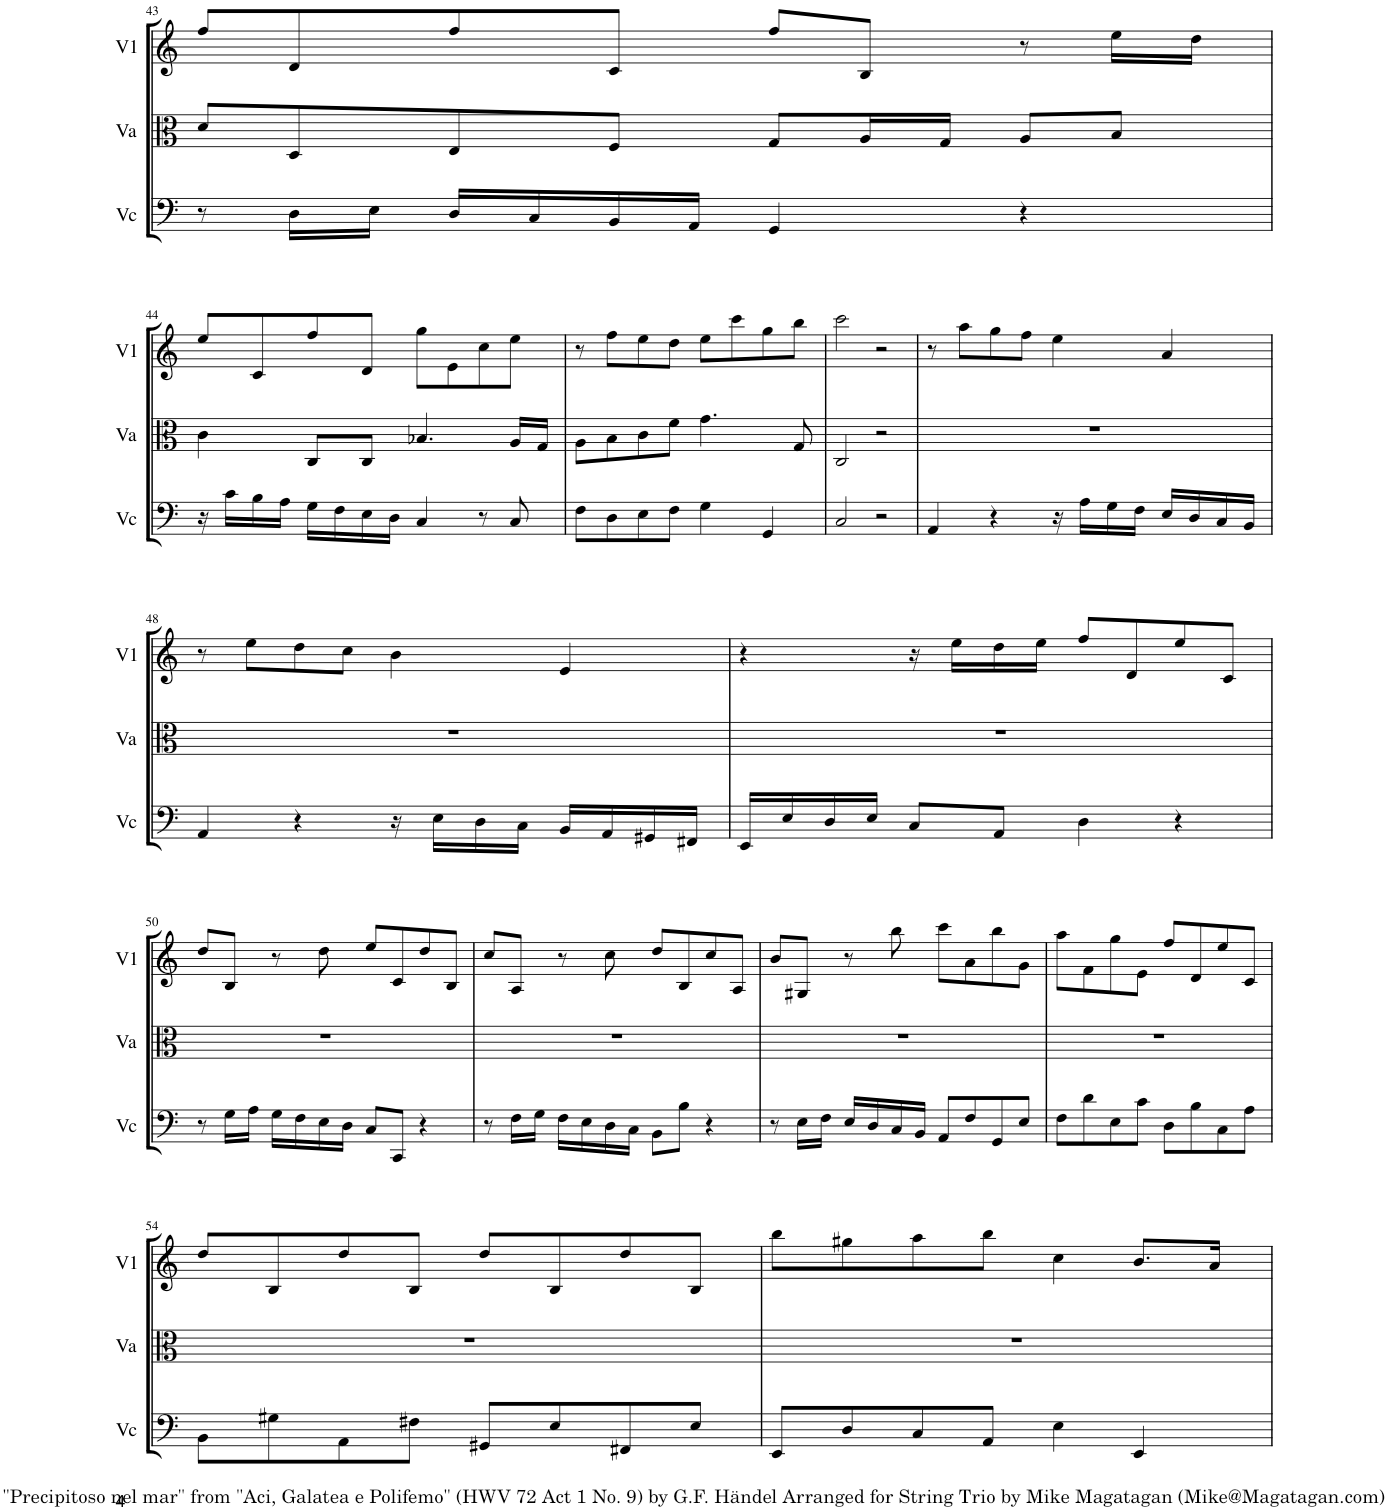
**kern	**kern	**kern
*part3	*part2	*part1
*staff3	*staff2	*staff1
*I"Cello	*I"Viola	*I"Violin
*	*I'Va	*I'V1
!!LO:PB:g=z
*clefF4	*clefC3	*clefG2
*k[]	*k[]	*k[]
*M4/4	*M4/4	*M4/4
*met(c)	*met(c)	*met(c)
=43	=43	=43
8r	8d/L	8ff/L
16D\LL	8D/	8d/
16E\JJ	.	.
16D/LL	8E/	8ff/
16C/	.	.
16BB/	8F/J	8c/J
16AA/JJ	.	.
4GG/	8G/L	8ff/L
.	16A/L	8B/J
.	16G/JJ	.
4r	8A/L	8r
.	8B/J	16ee\LL
.	.	16dd\JJ
!!LO:LB:g=z
=44	=44	=44
16r	4c\	8ee/L
16c\LL	.	.
16B\	.	8c/
16A\JJ	.	.
16G\LL	8C/L	8ff/
16F\	.	.
16E\	8C/J	8d/J
16D\JJ	.	.
4C/	4.B-X/	8gg\L
.	.	8e\
8r	.	8cc\
8C/	16A/LL	8ee\J
.	16G/JJ	.
=45	=45	=45
8F\L	8A\L	8r
8D\	8B\	8ff\L
8E\	8c\	8ee\
8F\J	8f\J	8dd\J
4G\	4.g\	8ee\L
.	.	8ccc\
4GG/	.	8gg\
.	8G/	8bb\J
=46	=46	=46
2C/	2C/	2ccc\
2r	2r	2r
=47	=47	=47
4AA/	1r	8r
.	.	8aa\L
4r	.	8gg\
.	.	8ff\J
16r	.	4ee\
16A\LL	.	.
16G\	.	.
16F\JJ	.	.
16E/LL	.	4a/
16D/	.	.
16C/	.	.
16BB/JJ	.	.
!!LO:LB:g=z
=48	=48	=48
4AA/	1r	8r
.	.	8ee\L
4r	.	8dd\
.	.	8cc\J
16r	.	4b\
16E\LL	.	.
16D\	.	.
16C\JJ	.	.
16BB/LL	.	4e/
16AA/	.	.
16GG#X/	.	.
16FF#X/JJ	.	.
=49	=49	=49
16EE/LL	1r	4r
16E/	.	.
16D/	.	.
16E/JJ	.	.
8C/L	.	16r
.	.	16ee\LL
8AA/J	.	16dd\
.	.	16ee\JJ
4D\	.	8ff/L
.	.	8d/
4r	.	8ee/
.	.	8c/J
!!LO:LB:g=z
=50	=50	=50
8r	1r	8dd/L
16G\LL	.	8B/J
16A\JJ	.	.
16G\LL	.	8r
16F\	.	.
16E\	.	8dd\
16D\JJ	.	.
8C/L	.	8ee/L
8CC/J	.	8c/
4r	.	8dd/
.	.	8B/J
=51	=51	=51
8r	1r	8cc/L
16F\LL	.	8A/J
16G\JJ	.	.
16F\LL	.	8r
16E\	.	.
16D\	.	8cc\
16C\JJ	.	.
8BB\L	.	8dd/L
8B\J	.	8B/
4r	.	8cc/
.	.	8A/J
=52	=52	=52
8r	1r	8b/L
16E\LL	.	8G#X/J
16F\JJ	.	.
16E/LL	.	8r
16D/	.	.
16C/	.	8bb\
16BB/JJ	.	.
8AA/L	.	8ccc\L
8F/	.	8a\
8GG/	.	8bb\
8E/J	.	8g\J
=53	=53	=53
8F\L	1r	8aa\L
8d\	.	8f\
8E\	.	8gg\
8c\J	.	8e\J
8D\L	.	8ff/L
8B\	.	8d/
8C\	.	8ee/
8A\J	.	8c/J
!!LO:LB:g=z
=54	=54	=54
8BB\L	1r	8dd/L
8G#X\	.	8B/
8AA\	.	8dd/
8F#X\J	.	8B/J
8GG#X/L	.	8dd/L
8E/	.	8B/
8FF#X/	.	8dd/
8E/J	.	8B/J
=55	=55	=55
8EE/L	1r	8bb\L
8D/	.	8gg#X\
8C/	.	8aa\
8AA/J	.	8bb\J
4E\	.	4cc\
4EE/	.	8.b/L
.	.	16a/Jk
=	=	=
*-	*-	*-
